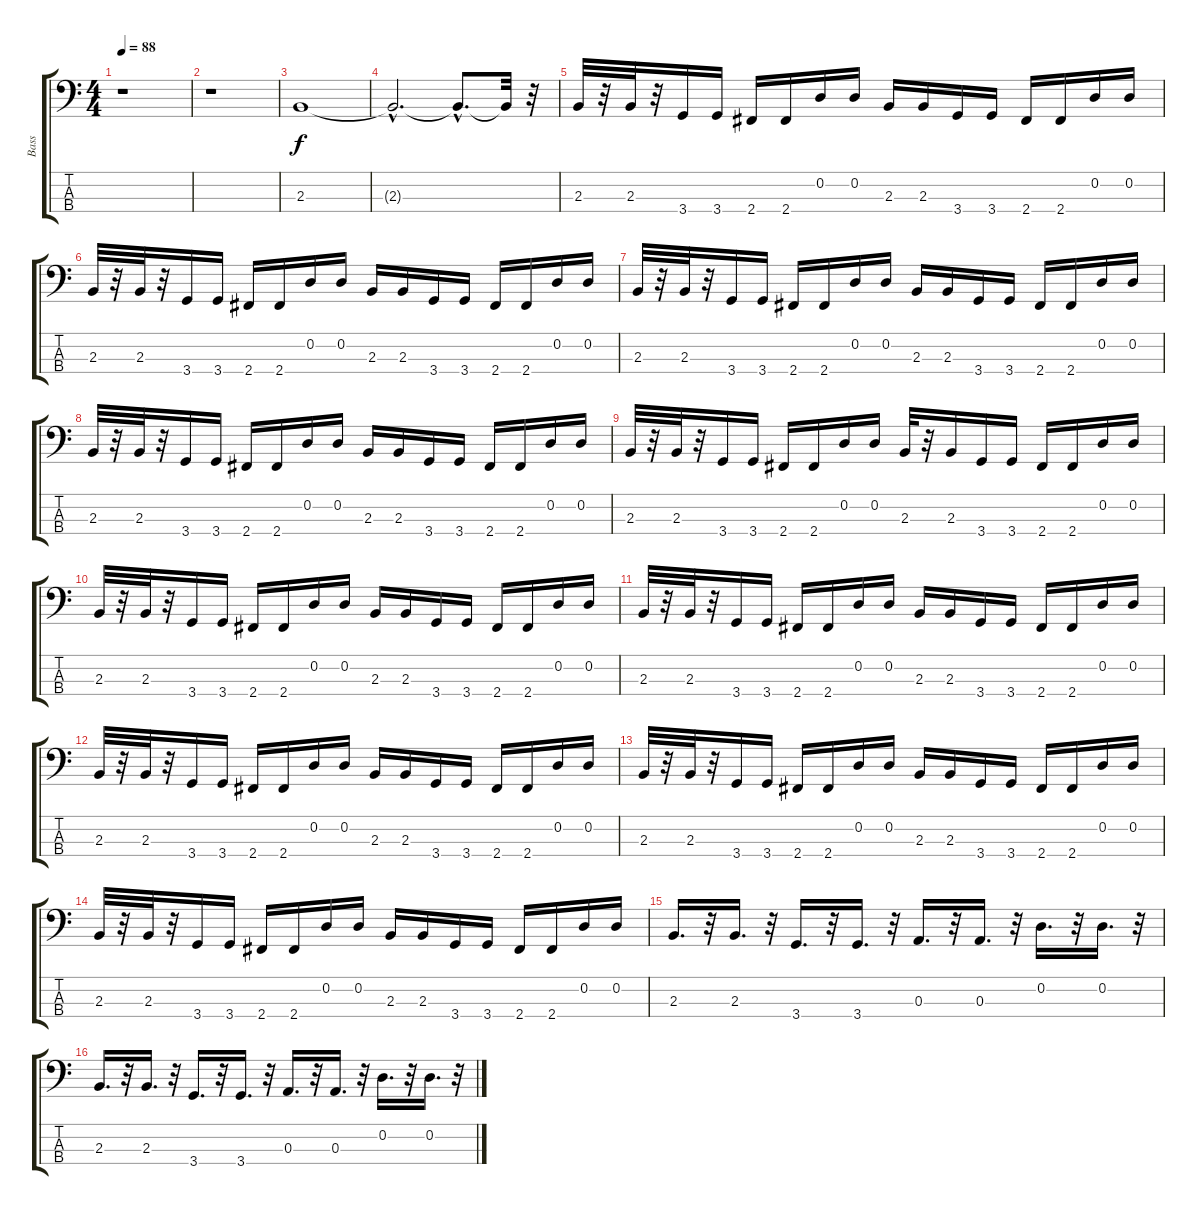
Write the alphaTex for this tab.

\track ("Bass" "Bass") {instrument electricbasspick}
\staff {score tabs}
\tuning (G2 D2 A1 E1) {hide}
\ts (4 4)
\tempo 88
\clef f4
\ks c
r.1{dy f instrument electricbasspick} |
r.1 |
2.3.1 |
2.3{hac t}.2{d} 2.3{hac t}.8{d} 2.3{t}.32 r.32 |
2.3.32 r.32 2.3.32 r.32 3.4.16 3.4.16 2.4.16 2.4.16 0.2.16 0.2.16 2.3.16 2.3.16 3.4.16 3.4.16 2.4.16 2.4.16 0.2.16 0.2.16 |
2.3.32 r.32 2.3.32 r.32 3.4.16 3.4.16 2.4.16 2.4.16 0.2.16 0.2.16 2.3.16 2.3.16 3.4.16 3.4.16 2.4.16 2.4.16 0.2.16 0.2.16 |
2.3.32 r.32 2.3.32 r.32 3.4.16 3.4.16 2.4.16 2.4.16 0.2.16 0.2.16 2.3.16 2.3.16 3.4.16 3.4.16 2.4.16 2.4.16 0.2.16 0.2.16 |
2.3.32 r.32 2.3.32 r.32 3.4.16 3.4.16 2.4.16 2.4.16 0.2.16 0.2.16 2.3.16 2.3.16 3.4.16 3.4.16 2.4.16 2.4.16 0.2.16 0.2.16 |
2.3.32 r.32 2.3.32 r.32 3.4.16 3.4.16 2.4.16 2.4.16 0.2.16 0.2.16 2.3.32 r.32 2.3.16 3.4.16 3.4.16 2.4.16 2.4.16 0.2.16 0.2.16 |
2.3.32 r.32 2.3.32 r.32 3.4.16 3.4.16 2.4.16 2.4.16 0.2.16 0.2.16 2.3.16 2.3.16 3.4.16 3.4.16 2.4.16 2.4.16 0.2.16 0.2.16 |
2.3.32 r.32 2.3.32 r.32 3.4.16 3.4.16 2.4.16 2.4.16 0.2.16 0.2.16 2.3.16 2.3.16 3.4.16 3.4.16 2.4.16 2.4.16 0.2.16 0.2.16 |
2.3.32 r.32 2.3.32 r.32 3.4.16 3.4.16 2.4.16 2.4.16 0.2.16 0.2.16 2.3.16 2.3.16 3.4.16 3.4.16 2.4.16 2.4.16 0.2.16 0.2.16 |
2.3.32 r.32 2.3.32 r.32 3.4.16 3.4.16 2.4.16 2.4.16 0.2.16 0.2.16 2.3.16 2.3.16 3.4.16 3.4.16 2.4.16 2.4.16 0.2.16 0.2.16 |
2.3.32 r.32 2.3.32 r.32 3.4.16 3.4.16 2.4.16 2.4.16 0.2.16 0.2.16 2.3.16 2.3.16 3.4.16 3.4.16 2.4.16 2.4.16 0.2.16 0.2.16 |
2.3.16{d} r.32 2.3.16{d} r.32 3.4.16{d} r.32 3.4.16{d} r.32 0.3.16{d} r.32 0.3.16{d} r.32 0.2.16{d} r.32 0.2.16{d} r.32 |
2.3.16{d} r.32 2.3.16{d} r.32 3.4.16{d} r.32 3.4.16{d} r.32 0.3.16{d} r.32 0.3.16{d} r.32 0.2.16{d} r.32 0.2.16{d} r.32
